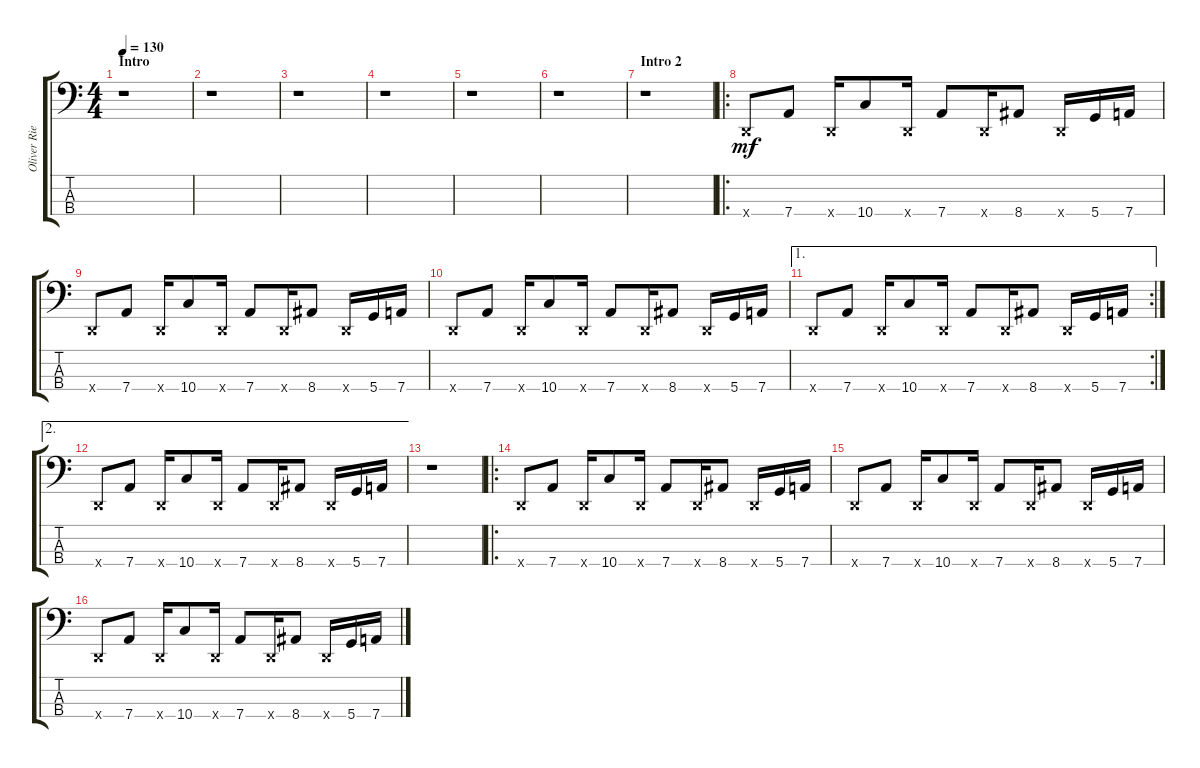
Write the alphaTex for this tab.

\track ("Oliver Riedel" "Oliver Rie") {instrument electricbasspick}
\staff {score tabs}
\tuning (G2 D2 A1 D1) {hide}
\ts (4 4)
\section ("" "Intro")
\tempo 130
\clef f4
\ks c
r.1{dy mf instrument electricbasspick} |
r.1 |
r.1 |
r.1 |
r.1 |
r.1 |
\section ("" "Intro 2")
r.1 |
\ro
0.4{x}.8 7.4.8 0.4{x}.16 10.4.8 0.4{x}.16 7.4.8 0.4{x}.16 8.4.8 0.4{x}.16 5.4.16 7.4.16 |
0.4{x}.8 7.4.8 0.4{x}.16 10.4.8 0.4{x}.16 7.4.8 0.4{x}.16 8.4.8 0.4{x}.16 5.4.16 7.4.16 |
0.4{x}.8 7.4.8 0.4{x}.16 10.4.8 0.4{x}.16 7.4.8 0.4{x}.16 8.4.8 0.4{x}.16 5.4.16 7.4.16 |
\ae 1
\rc 2
0.4{x}.8 7.4.8 0.4{x}.16 10.4.8 0.4{x}.16 7.4.8 0.4{x}.16 8.4.8 0.4{x}.16 5.4.16 7.4.16 |
\ae 2
0.4{x}.8 7.4.8 0.4{x}.16 10.4.8 0.4{x}.16 7.4.8 0.4{x}.16 8.4.8 0.4{x}.16 5.4.16 7.4.16 |
r.1 |
\ro
0.4{x}.8 7.4.8 0.4{x}.16 10.4.8 0.4{x}.16 7.4.8 0.4{x}.16 8.4.8 0.4{x}.16 5.4.16 7.4.16 |
0.4{x}.8 7.4.8 0.4{x}.16 10.4.8 0.4{x}.16 7.4.8 0.4{x}.16 8.4.8 0.4{x}.16 5.4.16 7.4.16 |
0.4{x}.8 7.4.8 0.4{x}.16 10.4.8 0.4{x}.16 7.4.8 0.4{x}.16 8.4.8 0.4{x}.16 5.4.16 7.4.16
